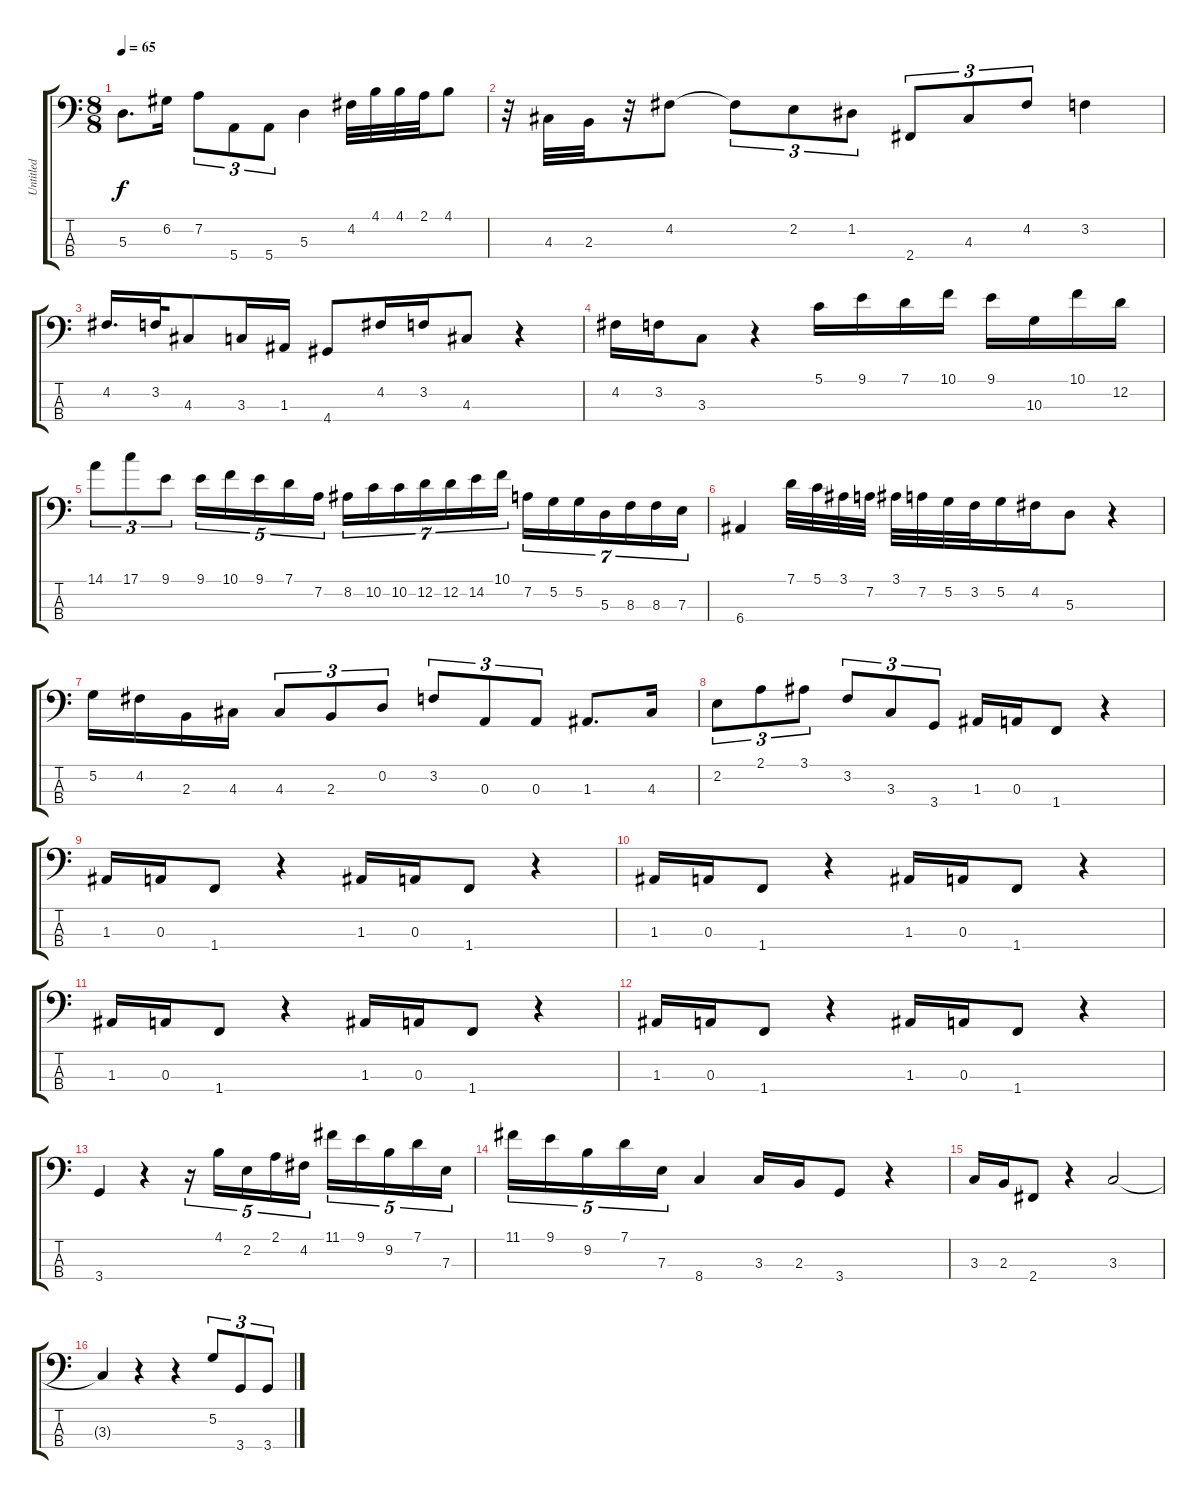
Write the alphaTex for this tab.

\track ("Untitled" "Untitled") {instrument fretlessbass}
\staff {score tabs}
\tuning (G2 D2 A1 E1) {hide}
\ts (8 8)
\tempo 65
\clef f4
\ks c
5.3.8{d dy f} 6.2.16 7.2.8{tu (3 2)} 5.4.8{tu (3 2)} 5.4.8{tu (3 2)} 5.3.4 4.2.32 4.1.32 4.1.32 2.1.32 4.1.8 |
r.32 4.3.32 2.3.32 r.32 4.2.8 4.2{t}.8{tu (3 2)} 2.2.8{tu (3 2)} 1.2.8{tu (3 2)} 2.4.8{tu (3 2)} 4.3.8{tu (3 2)} 4.2.8{tu (3 2)} 3.2.4 |
4.2.16{d} 3.2.32 4.3.8 3.3.16 1.3.16 4.4.8 4.2.16 3.2.16 4.3.8 r.4 |
4.2.16 3.2.16 3.3.8 r.4 5.1.16 9.1.16 7.1.16 10.1.16 9.1.16 10.3.16 10.1.16 12.2.16 |
14.1.8{tu (3 2)} 17.1.8{tu (3 2)} 9.1.8{tu (3 2)} 9.1.16{tu (5 4)} 10.1.16{tu (5 4)} 9.1.16{tu (5 4)} 7.1.16{tu (5 4)} 7.2.16{tu (5 4)} 8.2.16{tu (7 4)} 10.2.16{tu (7 4)} 10.2.16{tu (7 4)} 12.2.16{tu (7 4)} 12.2.16{tu (7 4)} 14.2.16{tu (7 4)} 10.1.16{tu (7 4)} 7.2.16{tu (7 4)} 5.2.16{tu (7 4)} 5.2.16{tu (7 4)} 5.3.16{tu (7 4)} 8.3.16{tu (7 4)} 8.3.16{tu (7 4)} 7.3.16{tu (7 4)} |
6.4.4 7.1.32 5.1.32 3.1.32 7.2.32 3.1.32 7.2.32 5.2.32 3.2.32 5.2.16 4.2.16 5.3.8 r.4 |
5.2.16 4.2.16 2.3.16 4.3.16 4.3.8{tu (3 2)} 2.3.8{tu (3 2)} 0.2.8{tu (3 2)} 3.2.8{tu (3 2)} 0.3.8{tu (3 2)} 0.3.8{tu (3 2)} 1.3.8{d} 4.3.16 |
2.2.8{tu (3 2)} 2.1.8{tu (3 2)} 3.1.8{tu (3 2)} 3.2.8{tu (3 2)} 3.3.8{tu (3 2)} 3.4.8{tu (3 2)} 1.3.16 0.3.16 1.4.8 r.4 |
1.3.16 0.3.16 1.4.8 r.4 1.3.16 0.3.16 1.4.8 r.4 |
1.3.16 0.3.16 1.4.8 r.4 1.3.16 0.3.16 1.4.8 r.4 |
1.3.16 0.3.16 1.4.8 r.4 1.3.16 0.3.16 1.4.8 r.4 |
1.3.16 0.3.16 1.4.8 r.4 1.3.16 0.3.16 1.4.8 r.4 |
3.4.4 r.4 r.16{tu (5 4)} 4.1.16{tu (5 4)} 2.2.16{tu (5 4)} 2.1.16{tu (5 4)} 4.2.16{tu (5 4)} 11.1.16{tu (5 4)} 9.1.16{tu (5 4)} 9.2.16{tu (5 4)} 7.1.16{tu (5 4)} 7.3.16{tu (5 4)} |
11.1.16{tu (5 4)} 9.1.16{tu (5 4)} 9.2.16{tu (5 4)} 7.1.16{tu (5 4)} 7.3.16{tu (5 4)} 8.4.4 3.3.16 2.3.16 3.4.8 r.4 |
3.3.16 2.3.16 2.4.8 r.4 3.3.2 |
3.3{t}.4 r.4 r.4 5.2.8{tu (3 2)} 3.4.8{tu (3 2)} 3.4.8{tu (3 2)}
